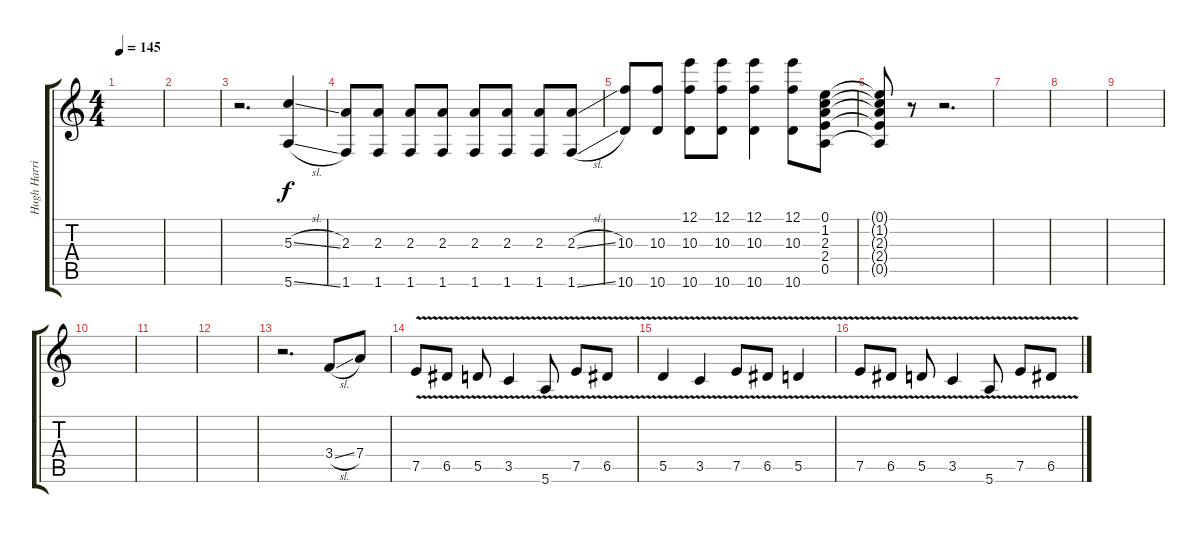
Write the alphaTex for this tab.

\track ("Hugh Harris (Overdubs)" "Hugh Harri") {instrument overdrivenguitar}
\staff {score tabs}
\tuning (E4 B3 G3 D3 A2 E2) {hide}
\ts (4 4)
\tempo 145
\clef g2
\ks c
|
|
r.2{d} (5.3{sl} 5.6{sl}).4 |
(2.3 1.6).8 (2.3 1.6).8 (2.3 1.6).8 (2.3 1.6).8 (2.3 1.6).8 (2.3 1.6).8 (2.3 1.6).8 (2.3{sl} 1.6{sl}).8 |
(10.3 10.6).8 (10.3 10.6).8 (12.1 10.3 10.6).8 (12.1 10.3 10.6).8 (12.1 10.3 10.6).4 (12.1 10.3 10.6).8 (0.1 1.2 2.3 2.4 0.5).8 |
(0.1{t} 1.2{t} 2.3{t} 2.4{t} 0.5{t}).8 r.8 r.2{d} |
|
|
|
|
|
|
r.2{d volume 16} 3.4{sl}.8 7.4.8 |
7.5{v}.8 6.5{v}.8 5.5{v}.8 3.5{v}.4 5.6{v}.8 7.5{v}.8 6.5{v}.8 |
5.5{v}.4 3.5{v}.4 7.5{v}.8 6.5{v}.8 5.5{v}.4 |
7.5{v}.8 6.5{v}.8 5.5{v}.8 3.5{v}.4 5.6{v}.8 7.5{v}.8 6.5{v}.8
